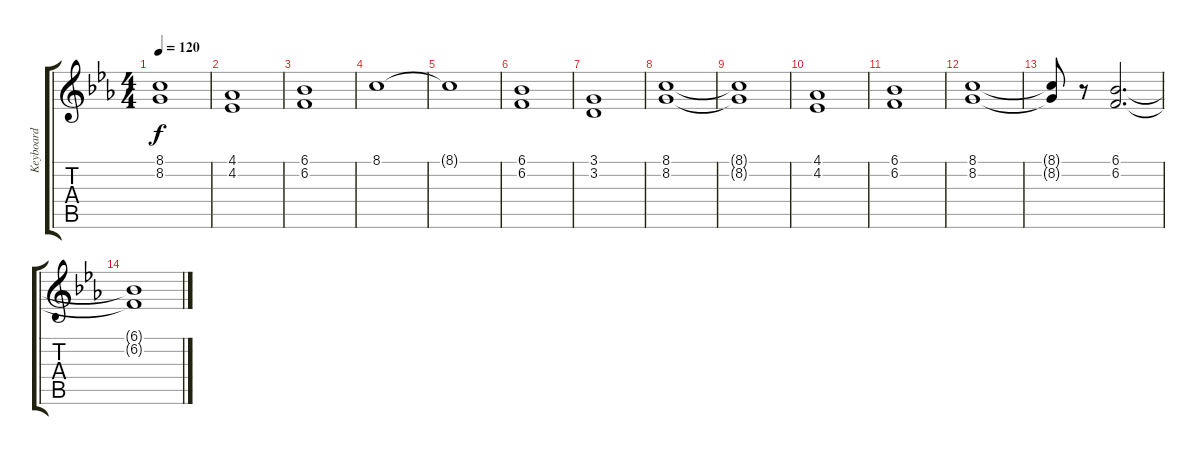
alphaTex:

\track ("Keyboard" "Keyboard") {instrument churchorgan}
\staff {score tabs}
\tuning (E4 B3 G3 D3 A2 E2) {hide}
\ts (4 4)
\tempo 120
\clef g2
\ks eb
(8.1{t} 8.2{t}).1{dy f} |
(4.1 4.2).1 |
(6.1 6.2).1 |
8.1.1 |
8.1{t}.1 |
(6.1 6.2).1 |
(3.1 3.2).1 |
(8.1 8.2).1 |
(8.1{t} 8.2{t}).1 |
(4.1 4.2).1 |
(6.1 6.2).1 |
(8.1 8.2).1 |
(8.1{t} 8.2{t}).8 r.8 (6.1 6.2).2{d} |
(6.1{t} 6.2{t}).1
